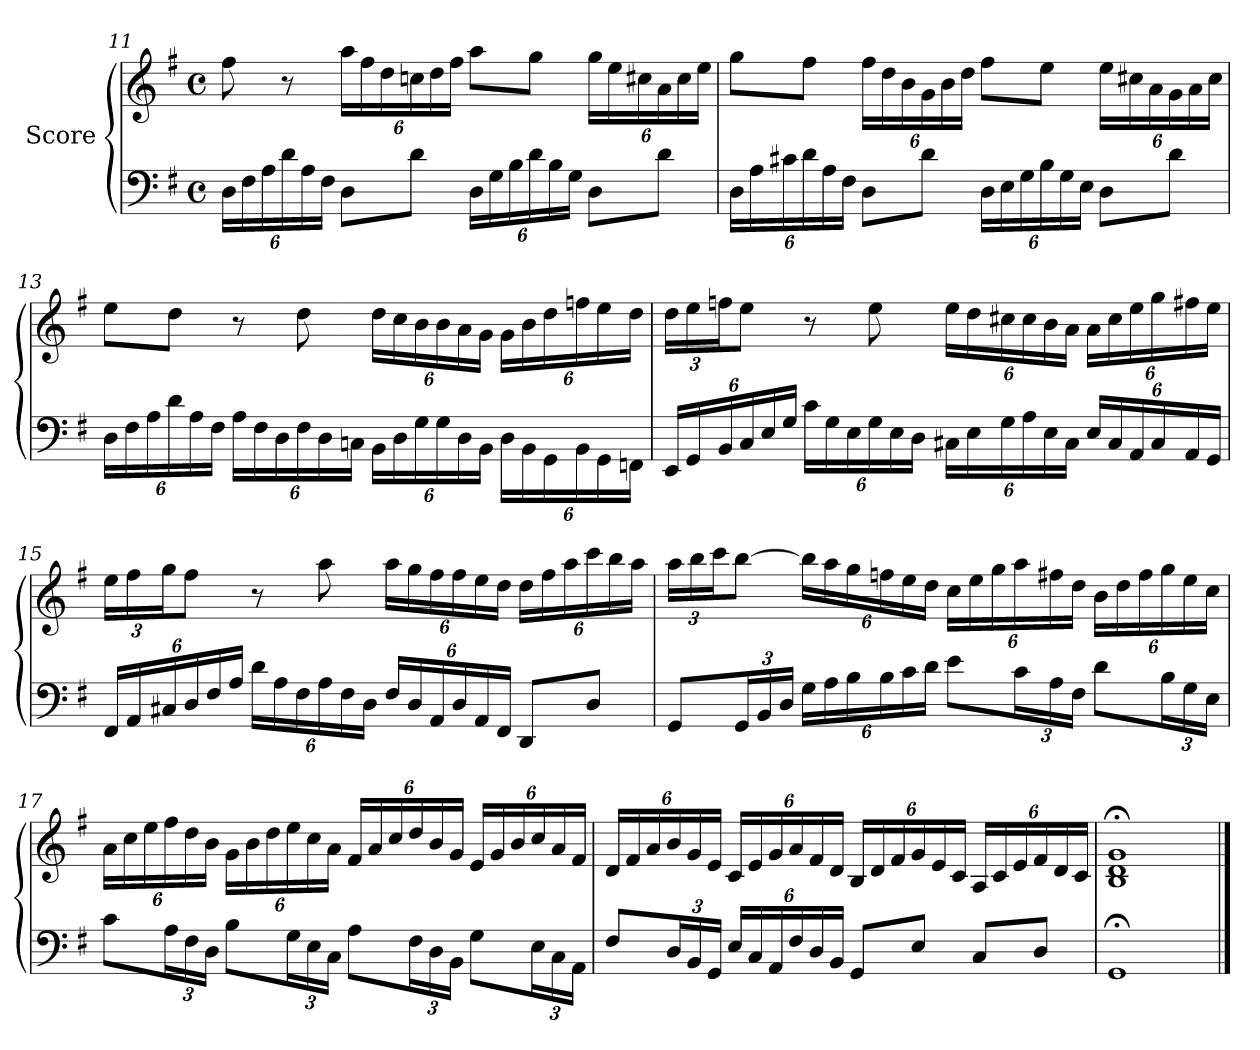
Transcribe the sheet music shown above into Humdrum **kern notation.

**kern	**kern
*part1	*part1
*staff2	*staff1
*I"Score	*
!!LO:LB:g=z
*clefF4	*clefG2
*k[f#]	*k[f#]
*M4/4	*M4/4
*met(c)	*met(c)
*Xbrackettup	*
=11	=11
24D\LL	8ff#\
24F#\	.
24A\	.
24d\	8r
24A\	.
24F#\JJ	.
*	*Xbrackettup
8D\L	24aa\LL
.	24ff#\
.	24dd\
8d\J	24ccn\
.	24dd\
.	24ff#\JJ
24D\LL	8aa\L
24G\	.
24B\	.
24d\	8gg\J
24B\	.
24G\JJ	.
8D\L	24gg\LL
.	24ee\
.	24cc#X\
8d\J	24a\
.	24cc#\
.	24ee\JJ
=12	=12
24D\LL	8gg\L
24A\	.
24c#X\	.
24d\	8ff#\J
24A\	.
24F#\JJ	.
8D\L	24ff#\LL
.	24dd\
.	24b\
8d\J	24g\
.	24b\
.	24dd\JJ
24D\LL	8ff#\L
24E\	.
24G\	.
24B\	8ee\J
24G\	.
24E\JJ	.
8D\L	24ee\LL
.	24cc#X\
.	24a\
8d\J	24g\
.	24a\
.	24cc#\JJ
!!LO:LB:g=z
=13	=13
24D\LL	8ee\L
24F#\	.
24A\	.
24d\	8dd\J
24A\	.
24F#\JJ	.
24A\LL	8r
24F#\	.
24D\	.
24F#\	8dd\
24D\	.
24Cn\JJ	.
24BB\LL	24dd\LL
24D\	24cc\
24G\	24b\
24G\	24b\
24D\	24a\
24BB\JJ	24g\JJ
24D\LL	24g\LL
24BB\	24b\
24GG\	24dd\
24BB\	24ffn\
24GG\	24ee\
24FFn\JJ	24dd\JJ
=14	=14
24EE/LL	24dd\LL
24GG/	24ee\
24BB/	24ffn\J
24C/	8ee\J
24E/	.
24G/JJ	.
24c\LL	8r
24G\	.
24E\	.
24G\	8ee\
24E\	.
24D\JJ	.
24C#X\LL	24ee\LL
24E\	24dd\
24G\	24cc#X\
24A\	24cc#\
24E\	24b\
24C#\JJ	24a\JJ
24E/LL	24a\LL
24C#/	24cc#\
24AA/	24ee\
24C#/	24gg\
24AA/	24ff#X\
24GG/JJ	24ee\JJ
!!LO:LB:g=z
=15	=15
24FF#/LL	24ee\LL
24AA/	24ff#\
24C#X/	24gg\J
24D/	8ff#\J
24F#/	.
24A/JJ	.
24d\LL	8r
24A\	.
24F#\	.
24A\	8aa\
24F#\	.
24D\JJ	.
24F#/LL	24aa\LL
24D/	24gg\
24AA/	24ff#\
24D/	24ff#\
24AA/	24ee\
24FF#/JJ	24dd\JJ
8DD/L	24dd\LL
.	24ff#\
.	24aa\
8D/J	24ccc\
.	24bb\
.	24aa\JJ
!!LO:LB:g=z
=16	=16
8GG/L	24aa\LL
.	24bb\
.	24ccc\J
24GG/L	[8bb\J
24BB/	.
24D/JJ	.
24G\LL	24bb\LL]
24A\	24aa\
24B\	24gg\
24B\	24ffn\
24c\	24ee\
24d\JJ	24dd\JJ
8e\L	24cc\LL
.	24ee\
.	24gg\
24c\L	24aa\
24A\	24ff#X\
24F#\JJ	24dd\JJ
8d\L	24b\LL
.	24dd\
.	24ff#\
24B\L	24gg\
24G\	24ee\
24E\JJ	24cc\JJ
!!LO:PB:g=z
=17	=17
8c\L	24a\LL
.	24cc\
.	24ee\
24A\L	24ff#\
24F#\	24dd\
24D\JJ	24b\JJ
8B\L	24g\LL
.	24b\
.	24dd\
24G\L	24ee\
24E\	24cc\
24C\JJ	24a\JJ
8A\L	24f#/LL
.	24a/
.	24cc/
24F#\L	24dd/
24D\	24b/
24BB\JJ	24g/JJ
8G\L	24e/LL
.	24g/
.	24b/
24E\L	24cc/
24C\	24a/
24AA\JJ	24f#/JJ
=18	=18
8F#/L	24d/LL
.	24f#/
.	24a/
24D/L	24b/
24BB/	24g/
24GG/JJ	24e/JJ
24E/LL	24c/LL
24C/	24e/
24AA/	24g/
24F#/	24a/
24D/	24f#/
24BB/JJ	24d/JJ
8GG/L	24B/LL
.	24d/
.	24f#/
8E/J	24g/
.	24e/
.	24c/JJ
8C/L	24A/LL
.	24c/
.	24e/
8D/J	24f#/
.	24d/
.	24c/JJ
=19	=19
1GG;	1B;< 1d;< 1g;<
==	==
*-	*-
